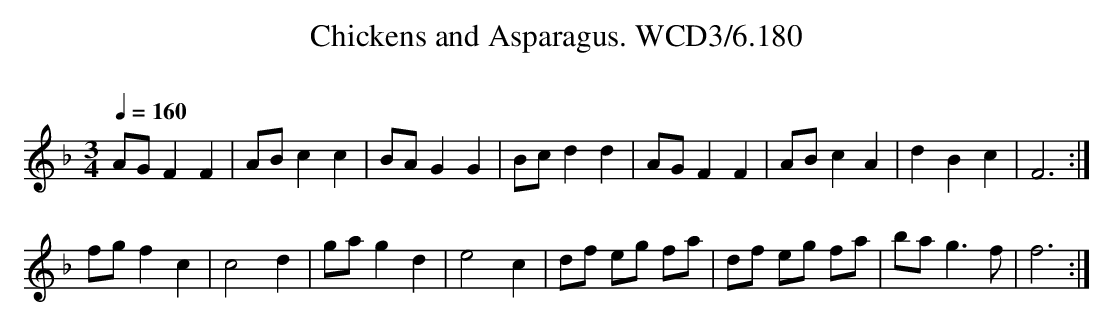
X:1
T:Chickens and Asparagus. WCD3/6.180
O:
M:3/4
L:1/8
Q:1/4=160
K:F
AG F2F2|AB c2c2|BA G2G2|Bc d2d2|AG F2F2|AB c2A2|d2B2c2|F6:|
fg f2c2|c4 d2|ga g2d2|e4 c2|df eg fa|df eg fa|ba g3 f|f6:|
